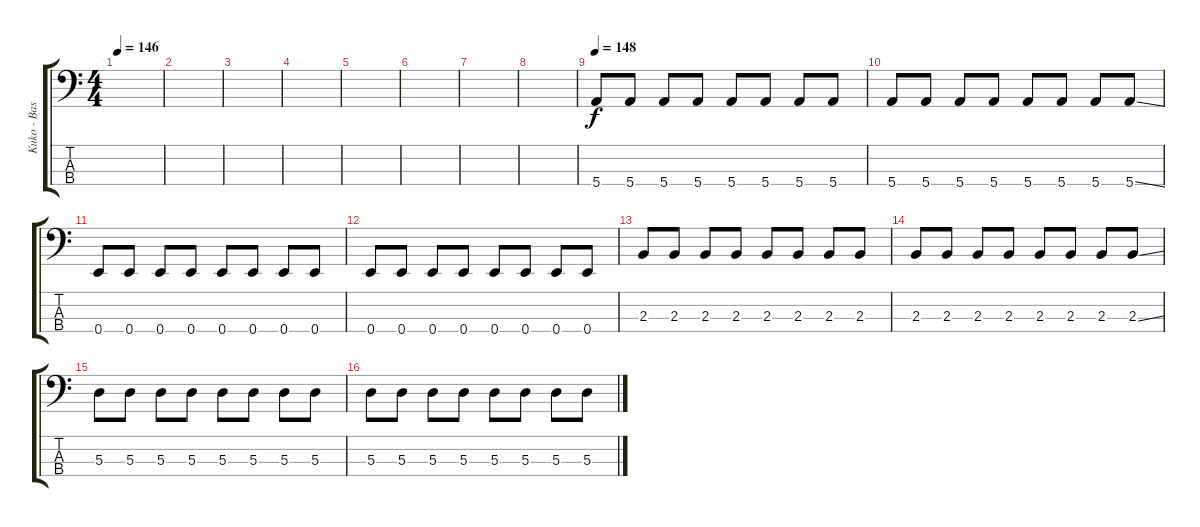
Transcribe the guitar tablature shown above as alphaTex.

\track ("Kuko - Basa" "Kuko - Bas") {instrument electricbassfinger}
\staff {score tabs}
\tuning (G2 D2 A1 E1) {hide}
\ts (4 4)
\tempo 146
\clef f4
\ks c
|
|
|
|
|
|
|
|
\tempo 148
5.4.8 5.4.8 5.4.8 5.4.8 5.4.8 5.4.8 5.4.8 5.4.8 |
5.4.8 5.4.8 5.4.8 5.4.8 5.4.8 5.4.8 5.4.8 5.4{ss}.8 |
0.4.8 0.4.8 0.4.8 0.4.8 0.4.8 0.4.8 0.4.8 0.4.8 |
0.4.8 0.4.8 0.4.8 0.4.8 0.4.8 0.4.8 0.4.8 0.4.8 |
2.3.8 2.3.8 2.3.8 2.3.8 2.3.8 2.3.8 2.3.8 2.3.8 |
2.3.8 2.3.8 2.3.8 2.3.8 2.3.8 2.3.8 2.3.8 2.3{ss}.8 |
5.3.8 5.3.8 5.3.8 5.3.8 5.3.8 5.3.8 5.3.8 5.3.8 |
5.3.8 5.3.8 5.3.8 5.3.8 5.3.8 5.3.8 5.3.8 5.3.8
